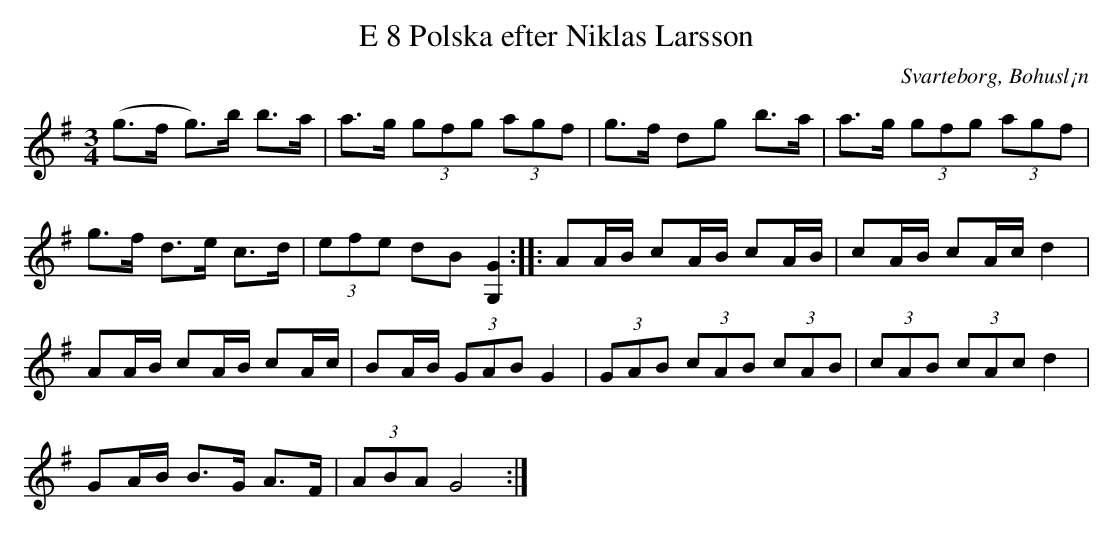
X:1
T:Polska efter Niklas Larsson, E 8
O:Svarteborg, Bohusl¡n
M:3/4
L:1/8
K:G
(g>f g)>b b>a | a>g (3gfg (3agf | g>f dg b>a | a>g (3gfg (3agf |
g>f d>e c>d | (3efe dB [G/2G,/2]4 :: AA/2B/2 cA/2B/2 cA/2B/2 | cA/2B/2 cA/2c/2 d2 |
AA/2B/2 cA/2B/2 cA/2c/2 | BA/2B/2 (3GAB G2 | (3GAB (3cAB (3cAB | (3cAB (3cAc d2 |
GA/2B/2 B>G A>F | (3ABA G4 :|
